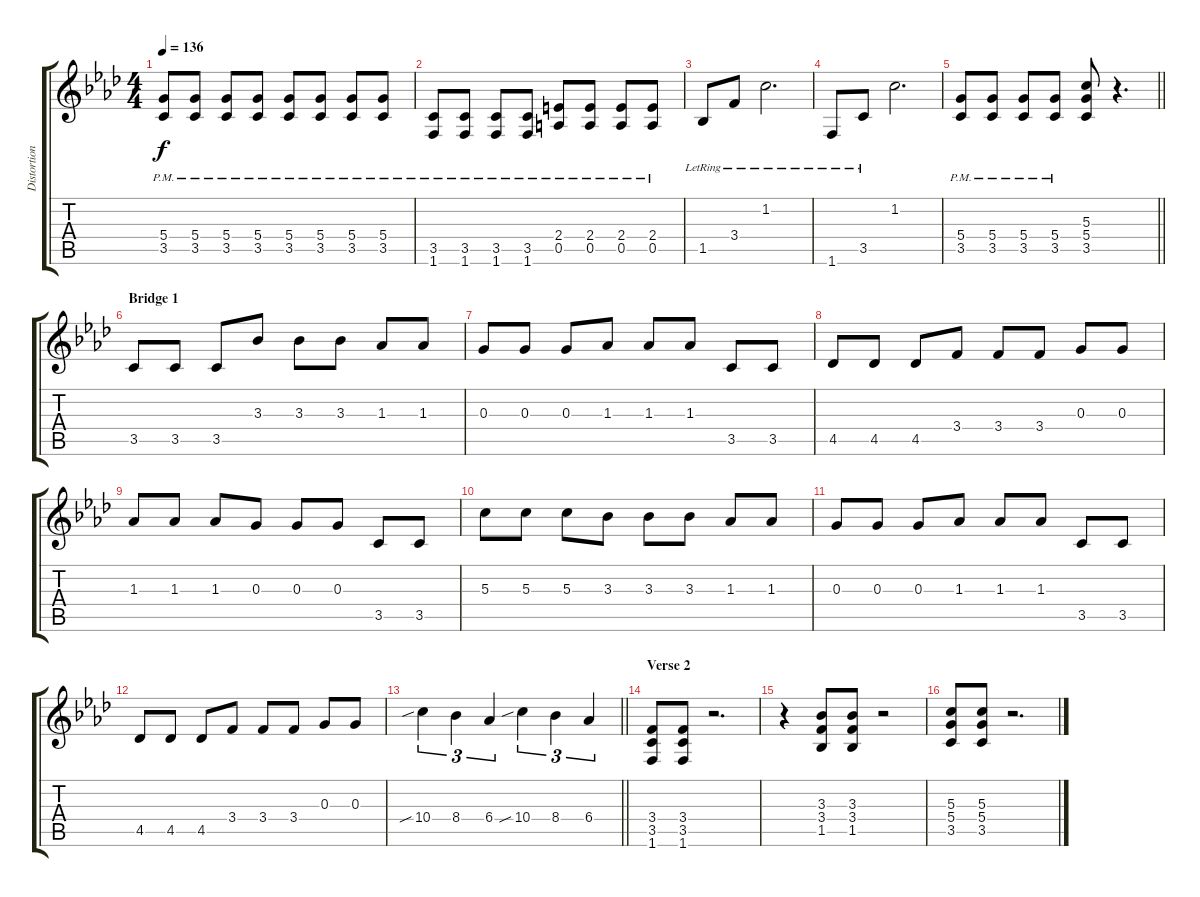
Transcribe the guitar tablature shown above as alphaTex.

\track ("Distortion 2" "Distortion") {instrument distortionguitar}
\staff {score tabs}
\tuning (E4 B3 G3 D3 A2 E2) {hide}
\ts (4 4)
\tempo 136
\clef g2
\ks fminor
(5.4{pm} 3.5{pm}).8{dy f} (5.4{pm} 3.5{pm}).8 (5.4{pm} 3.5{pm}).8 (5.4{pm} 3.5{pm}).8 (5.4{pm} 3.5{pm}).8 (5.4{pm} 3.5{pm}).8 (5.4{pm} 3.5{pm}).8 (5.4{pm} 3.5{pm}).8 |
(3.5{pm} 1.6{pm}).8 (3.5{pm} 1.6{pm}).8 (3.5{pm} 1.6{pm}).8 (3.5{pm} 1.6{pm}).8 (2.4{pm} 0.5{pm}).8 (2.4{pm} 0.5{pm}).8 (2.4{pm} 0.5{pm}).8 (2.4{pm} 0.5{pm}).8 |
1.5{lr}.8 3.4{lr}.8 1.2{lr}.2{d} |
1.6{lr}.8 3.5{lr}.8 1.2.2{d} |
\barLineRight lightlight
(5.4{pm} 3.5{pm}).8 (5.4{pm} 3.5{pm}).8 (5.4{pm} 3.5{pm}).8 (5.4{pm} 3.5{pm}).8 (5.3 5.4 3.5).8 r.4{d} |
\section ("" "Bridge 1")
3.5.8 3.5.8 3.5.8 3.3.8 3.3.8 3.3.8 1.3.8 1.3.8 |
0.3.8 0.3.8 0.3.8 1.3.8 1.3.8 1.3.8 3.5.8 3.5.8 |
4.5.8 4.5.8 4.5.8 3.4.8 3.4.8 3.4.8 0.3.8 0.3.8 |
1.3.8 1.3.8 1.3.8 0.3.8 0.3.8 0.3.8 3.5.8 3.5.8 |
5.3.8 5.3.8 5.3.8 3.3.8 3.3.8 3.3.8 1.3.8 1.3.8 |
0.3.8 0.3.8 0.3.8 1.3.8 1.3.8 1.3.8 3.5.8 3.5.8 |
4.5.8 4.5.8 4.5.8 3.4.8 3.4.8 3.4.8 0.3.8 0.3.8 |
\barLineRight lightlight
10.4{sib}.4{tu (3 2)} 8.4.4{tu (3 2)} 6.4.4{tu (3 2)} 10.4{sib}.4{tu (3 2)} 8.4.4{tu (3 2)} 6.4.4{tu (3 2)} |
\section ("" "Verse 2")
(3.4 3.5 1.6).8 (3.4 3.5 1.6).8 r.2{d} |
r.4 (3.3 3.4 1.5).8 (3.3 3.4 1.5).8 r.2 |
(5.3 5.4 3.5).8 (5.3 5.4 3.5).8 r.2{d}
